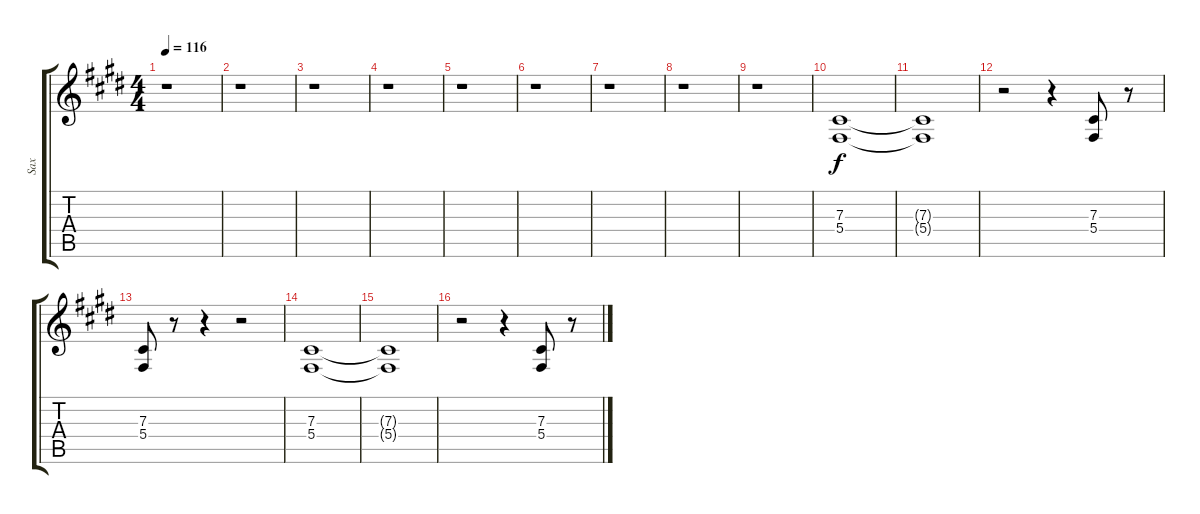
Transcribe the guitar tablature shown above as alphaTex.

\track ("Sax" "Sax") {instrument tenorsax}
\staff {score tabs}
\tuning (Eb4 Bb3 Gb3 Db3 Ab2 Eb2) {hide}
\ts (4 4)
\tempo 116
\clef g2
\ks e
r.1{dy f} |
r.1 |
r.1 |
r.1 |
r.1 |
r.1 |
r.1 |
r.1 |
r.1 |
(7.3 5.4).1 |
(7.3{t} 5.4{t}).1 |
r.2 r.4 (7.3 5.4).8 r.8 |
(7.3 5.4).8 r.8 r.4 r.2 |
(7.3 5.4).1 |
(7.3{t} 5.4{t}).1 |
r.2 r.4 (7.3 5.4).8 r.8
